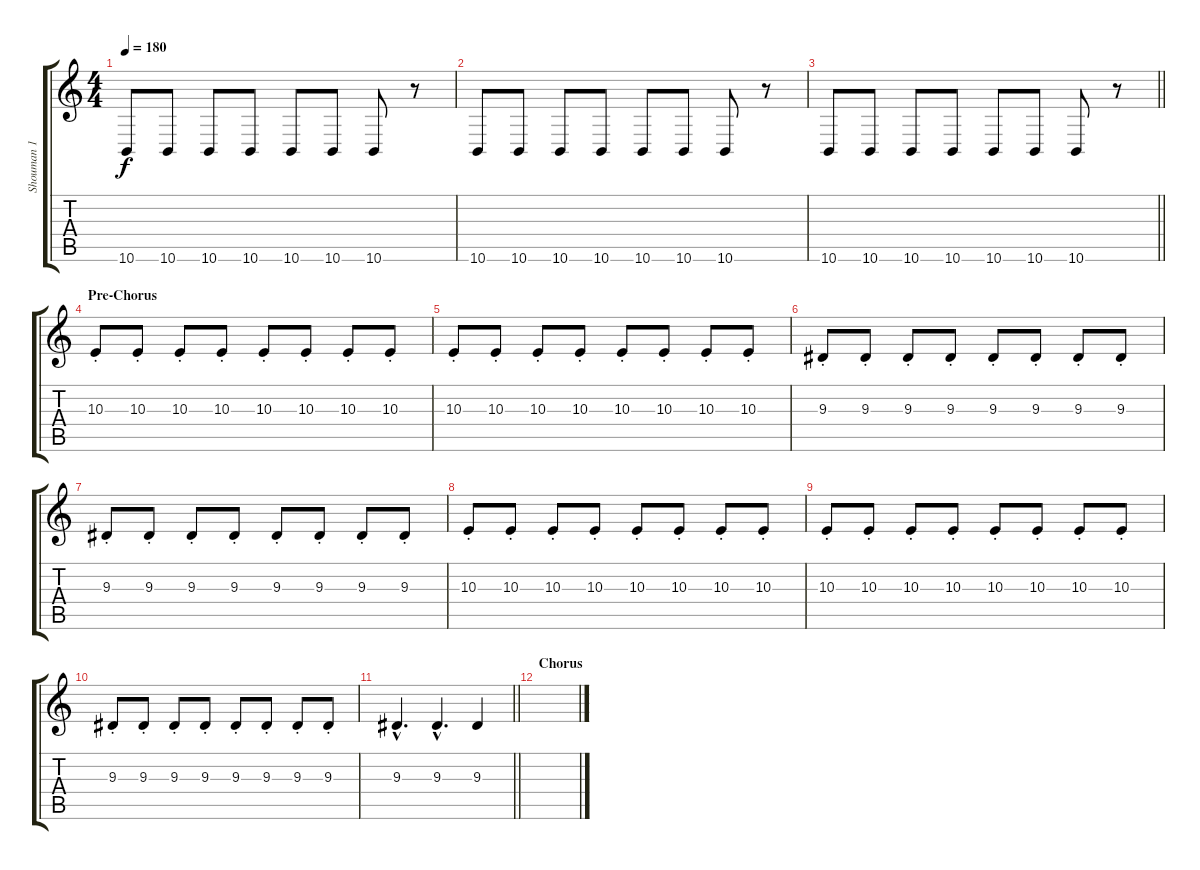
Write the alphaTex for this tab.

\track ("Shouman 1" "Shouman 1") {instrument lead2sawtooth}
\staff {score tabs}
\tuning (Eb4 Bb3 Gb3 Db3 Ab2 Db2) {hide}
\ts (4 4)
\tempo 180
\clef g2
\ks c
10.6.8{dy f} 10.6.8 10.6.8 10.6.8 10.6.8 10.6.8 10.6.8 r.8 |
10.6.8 10.6.8 10.6.8 10.6.8 10.6.8 10.6.8 10.6.8 r.8 |
\barLineRight lightlight
10.6.8 10.6.8 10.6.8 10.6.8 10.6.8 10.6.8 10.6.8 r.8 |
\section ("" "Pre-Chorus")
10.3{st}.8{instrument drawbarorgan} 10.3{st}.8 10.3{st}.8 10.3{st}.8 10.3{st}.8 10.3{st}.8 10.3{st}.8 10.3{st}.8 |
10.3{st}.8 10.3{st}.8 10.3{st}.8 10.3{st}.8 10.3{st}.8 10.3{st}.8 10.3{st}.8 10.3{st}.8 |
9.3{st}.8 9.3{st}.8 9.3{st}.8 9.3{st}.8 9.3{st}.8 9.3{st}.8 9.3{st}.8 9.3{st}.8 |
9.3{st}.8 9.3{st}.8 9.3{st}.8 9.3{st}.8 9.3{st}.8 9.3{st}.8 9.3{st}.8 9.3{st}.8 |
10.3{st}.8{instrument drawbarorgan} 10.3{st}.8 10.3{st}.8 10.3{st}.8 10.3{st}.8 10.3{st}.8 10.3{st}.8 10.3{st}.8 |
10.3{st}.8 10.3{st}.8 10.3{st}.8 10.3{st}.8 10.3{st}.8 10.3{st}.8 10.3{st}.8 10.3{st}.8 |
9.3{st}.8 9.3{st}.8 9.3{st}.8 9.3{st}.8 9.3{st}.8 9.3{st}.8 9.3{st}.8 9.3{st}.8 |
\barLineRight lightlight
9.3{hac}.4{d} 9.3{hac}.4{d} 9.3.4 |
\section ("" "Chorus ")
